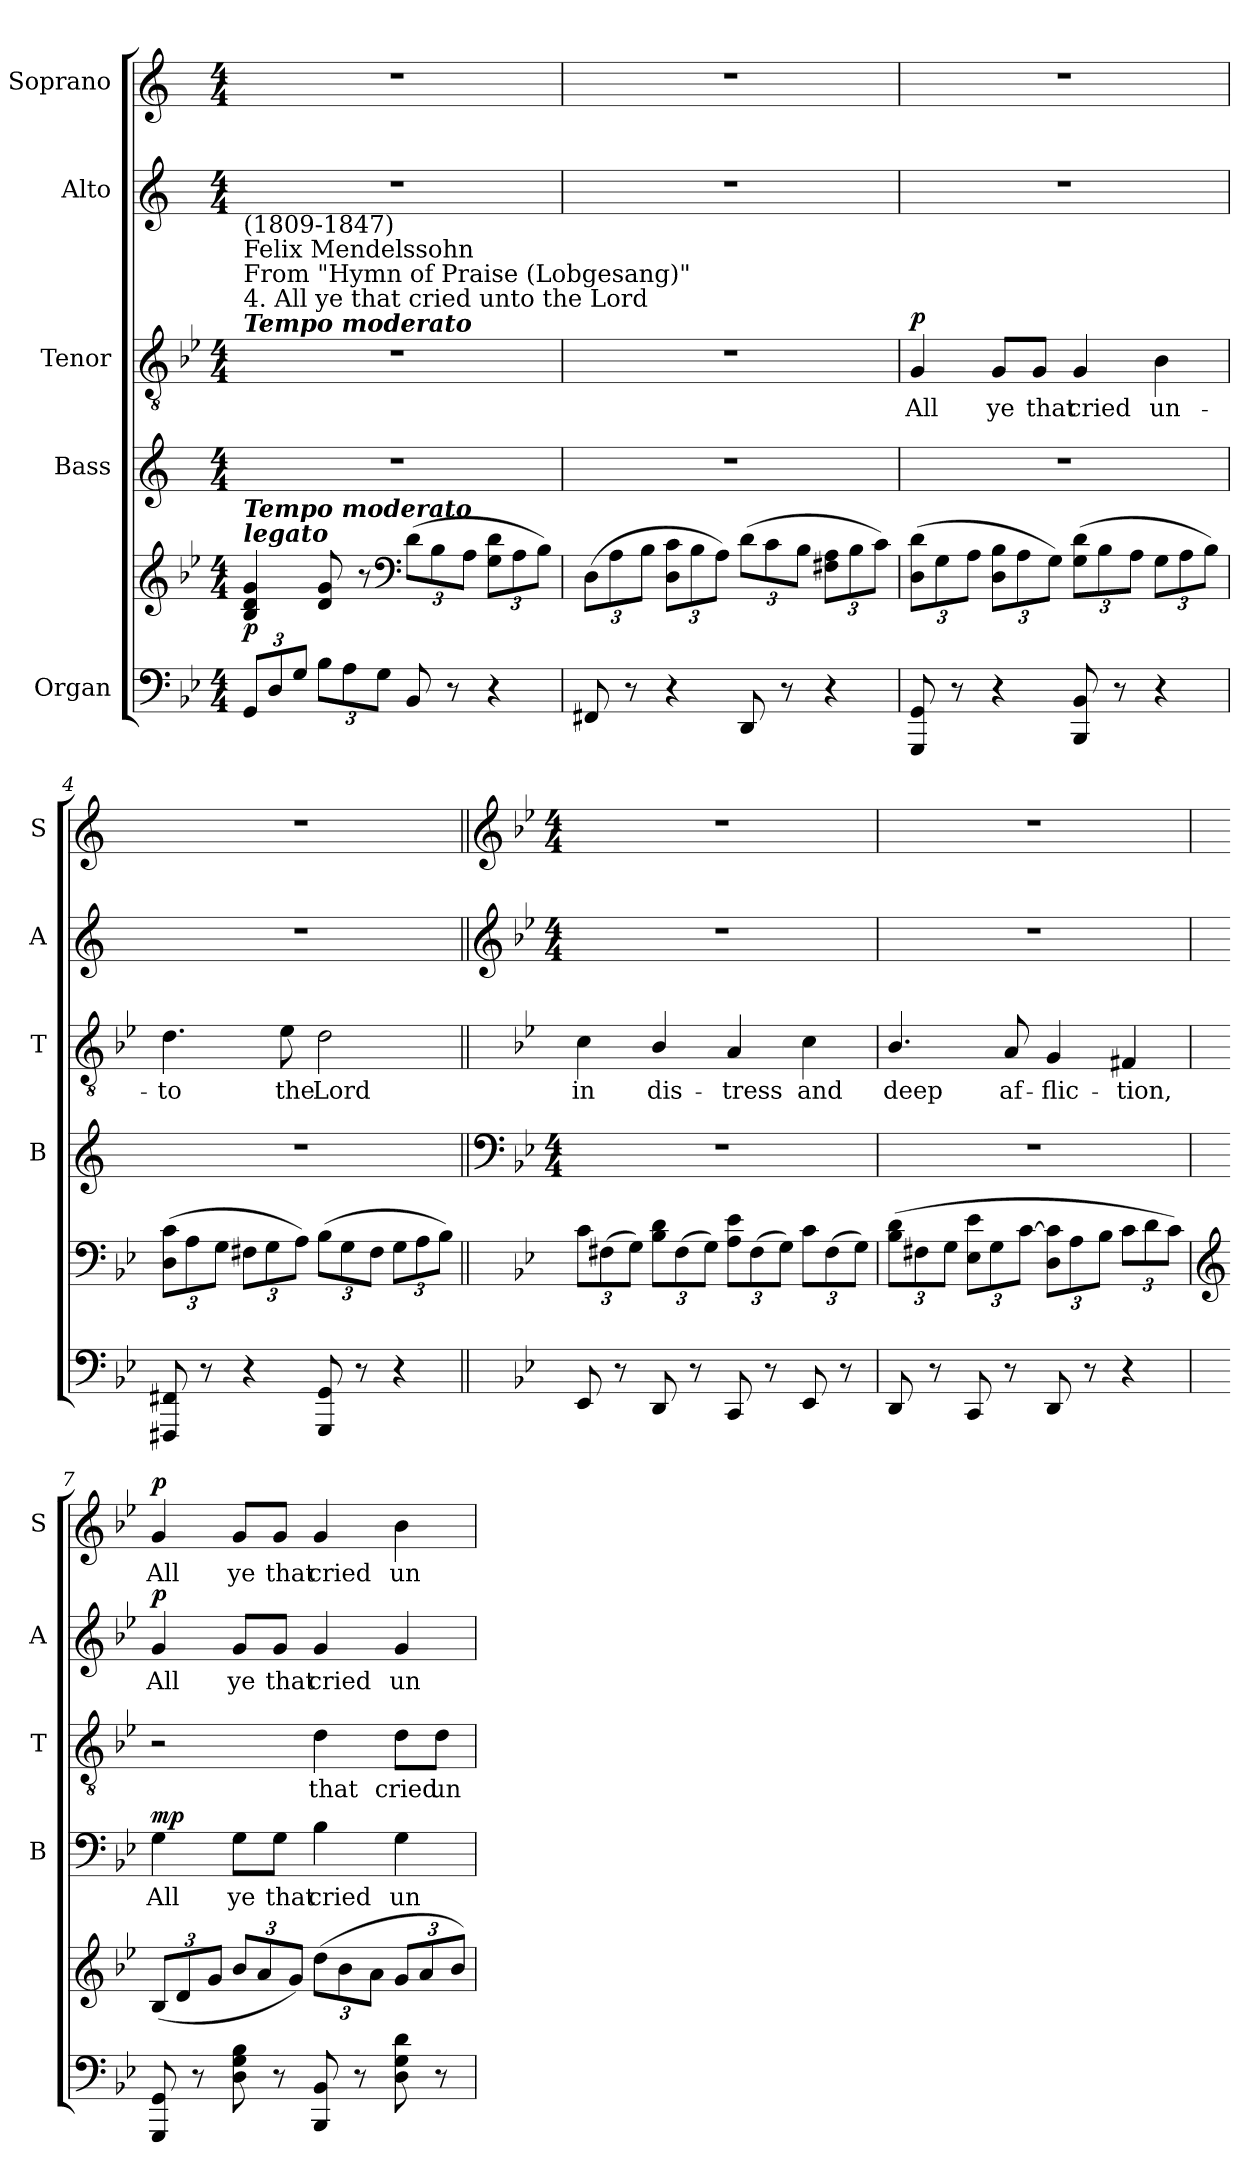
**kern	**kern	**dynam	**kern	**text	**dynam	**kern	**text	**dynam	**kern	**text	**dynam	**kern	**text	**dynam
*part5	*part5	*part5	*part4	*part4	*part4	*part3	*part3	*part3	*part2	*part2	*part2	*part1	*part1	*part1
*staff6	*staff5	*staff5/6	*staff4	*staff4	*staff4	*staff3	*staff3	*staff3	*staff2	*staff2	*staff2	*staff1	*staff1	*staff1
*I"Organ	*	*	*I"Bass	*	*	*I"Tenor	*	*	*I"Alto	*	*	*I"Soprano	*	*
*	*	*	*I'B	*	*	*I'T	*	*	*I'A	*	*	*I'S	*	*
*clefF4	*clefG2	*	*clefG2	*	*	*clefGv2	*	*	*clefG2	*	*	*clefG2	*	*
*k[b-e-]	*k[b-e-]	*	*k[]	*	*	*k[b-e-]	*	*	*k[]	*	*	*k[]	*	*
*M4/4	*M4/4	*	*M4/4	*	*	*M4/4	*	*	*M4/4	*	*	*M4/4	*	*
*MM132	*MM132	*	*MM132	*	*	*MM132	*	*	*MM132	*	*	*MM132	*	*
*Xbrackettup	*	*	*	*	*	*	*	*	*	*	*	*	*	*
=1	=1	=1	=1	=1	=1	=1	=1	=1	=1	=1	=1	=1	=1	=1
!	!	!	!	!	!	!LO:TX:a:Bi:t=Tempo moderato	!	!	!	!	!	!	!	!
!	!	!	!	!	!	!LO:TX:a:t=4. All ye that cried unto the Lord	!	!	!	!	!	!	!	!
!	!	!	!	!	!	!LO:TX:a:t=From "Hymn of Praise (Lobgesang)"	!	!	!	!	!	!	!	!
!	!	!	!	!	!	!LO:TX:a:t=Felix Mendelssohn	!	!	!	!	!	!	!	!
!	!	!	!	!	!	!LO:TX:a:t=(1809-1847)	!	!	!	!	!	!	!	!
!	!LO:TX:a:Bi:t=legato	!	!	!	!	!	!	!	!	!	!	!	!	!
!	!LO:TX:a:Bi:t=Tempo moderato	!	!	!	!	!	!	!	!	!	!	!	!	!
!	!	!LO:DY:b	!	!	!	!	!	!	!	!	!	!	!	!
12GG/L	4B-/ 4d/ 4g/	p	1r	.	.	1r	.	.	1r	.	.	1r	.	.
12D/	.	.	.	.	.	.	.	.	.	.	.	.	.	.
12G/J	.	.	.	.	.	.	.	.	.	.	.	.	.	.
12B-\L	8d/ 8g/	.	.	.	.	.	.	.	.	.	.	.	.	.
12A\	.	.	.	.	.	.	.	.	.	.	.	.	.	.
.	8r	.	.	.	.	.	.	.	.	.	.	.	.	.
12G\J	.	.	.	.	.	.	.	.	.	.	.	.	.	.
*	*clefF4	*	*	*	*	*	*	*	*	*	*	*	*	*
*	*Xbrackettup	*	*	*	*	*	*	*	*	*	*	*	*	*
8BB-/	(>12d\L	.	.	.	.	.	.	.	.	.	.	.	.	.
.	12B-\	.	.	.	.	.	.	.	.	.	.	.	.	.
8r	.	.	.	.	.	.	.	.	.	.	.	.	.	.
.	12A\J	.	.	.	.	.	.	.	.	.	.	.	.	.
4r	12G\ 12d\L	.	.	.	.	.	.	.	.	.	.	.	.	.
.	12A\	.	.	.	.	.	.	.	.	.	.	.	.	.
.	12B-\J)	.	.	.	.	.	.	.	.	.	.	.	.	.
=2	=2	=2	=2	=2	=2	=2	=2	=2	=2	=2	=2	=2	=2	=2
8FF#X/	(>12D\L	.	1r	.	.	1r	.	.	1r	.	.	1r	.	.
.	12A\	.	.	.	.	.	.	.	.	.	.	.	.	.
8r	.	.	.	.	.	.	.	.	.	.	.	.	.	.
.	12B-\J	.	.	.	.	.	.	.	.	.	.	.	.	.
4r	12D\ 12c\L	.	.	.	.	.	.	.	.	.	.	.	.	.
.	12B-\	.	.	.	.	.	.	.	.	.	.	.	.	.
.	12A\J)	.	.	.	.	.	.	.	.	.	.	.	.	.
8DD/	(>12d\L	.	.	.	.	.	.	.	.	.	.	.	.	.
.	12c\	.	.	.	.	.	.	.	.	.	.	.	.	.
8r	.	.	.	.	.	.	.	.	.	.	.	.	.	.
.	12B-\J	.	.	.	.	.	.	.	.	.	.	.	.	.
4r	12F#X\ 12A\L	.	.	.	.	.	.	.	.	.	.	.	.	.
.	12B-\	.	.	.	.	.	.	.	.	.	.	.	.	.
.	12c\J)	.	.	.	.	.	.	.	.	.	.	.	.	.
=3	=3	=3	=3	=3	=3	=3	=3	=3	=3	=3	=3	=3	=3	=3
!	!	!	!	!	!	!	!LO:LY:b	!LO:DY:b	!	!	!	!	!	!
8GGG/ 8GG/	(>12D\ 12d\L	.	1r	.	.	4G/	All	p	1r	.	.	1r	.	.
.	12G\	.	.	.	.	.	.	.	.	.	.	.	.	.
8r	.	.	.	.	.	.	.	.	.	.	.	.	.	.
.	12A\J	.	.	.	.	.	.	.	.	.	.	.	.	.
!	!	!	!	!	!	!	!LO:LY:b	!	!	!	!	!	!	!
4r	12D\ 12B-\L	.	.	.	.	8G/L	ye	.	.	.	.	.	.	.
.	12A\	.	.	.	.	.	.	.	.	.	.	.	.	.
!	!	!	!	!	!	!	!LO:LY:b	!	!	!	!	!	!	!
.	.	.	.	.	.	8G/J	that	.	.	.	.	.	.	.
.	12G\J)	.	.	.	.	.	.	.	.	.	.	.	.	.
!	!	!	!	!	!	!	!LO:LY:b	!	!	!	!	!	!	!
8BBB-/ 8BB-/	(>12G\ 12d\L	.	.	.	.	4G/	cried	.	.	.	.	.	.	.
.	12B-\	.	.	.	.	.	.	.	.	.	.	.	.	.
8r	.	.	.	.	.	.	.	.	.	.	.	.	.	.
.	12A\J	.	.	.	.	.	.	.	.	.	.	.	.	.
!	!	!	!	!	!	!	!LO:LY:b	!	!	!	!	!	!	!
4r	12G\L	.	.	.	.	4B-\	un-	.	.	.	.	.	.	.
.	12A\	.	.	.	.	.	.	.	.	.	.	.	.	.
.	12B-\J)	.	.	.	.	.	.	.	.	.	.	.	.	.
!!LO:LB:g=z
=4	=4	=4	=4	=4	=4	=4	=4	=4	=4	=4	=4	=4	=4	=4
!	!	!	!	!	!	!	!LO:LY:b	!	!	!	!	!	!	!
8FFF#X/ 8FF#X/	(>12D\ 12c\L	.	1r	.	.	4.d\	-to	.	1r	.	.	1r	.	.
.	12A\	.	.	.	.	.	.	.	.	.	.	.	.	.
8r	.	.	.	.	.	.	.	.	.	.	.	.	.	.
.	12G\J	.	.	.	.	.	.	.	.	.	.	.	.	.
4r	12F#X\L	.	.	.	.	.	.	.	.	.	.	.	.	.
.	12G\	.	.	.	.	.	.	.	.	.	.	.	.	.
!	!	!	!	!	!	!	!LO:LY:b	!	!	!	!	!	!	!
.	.	.	.	.	.	8e-\	the	.	.	.	.	.	.	.
.	12A\J)	.	.	.	.	.	.	.	.	.	.	.	.	.
!	!	!	!	!	!	!	!LO:LY:b	!	!	!	!	!	!	!
8GGG/ 8GG/	(>12B-\L	.	.	.	.	2d\	Lord	.	.	.	.	.	.	.
.	12G\	.	.	.	.	.	.	.	.	.	.	.	.	.
8r	.	.	.	.	.	.	.	.	.	.	.	.	.	.
.	12F#\J	.	.	.	.	.	.	.	.	.	.	.	.	.
4r	12G\L	.	.	.	.	.	.	.	.	.	.	.	.	.
.	12A\	.	.	.	.	.	.	.	.	.	.	.	.	.
.	12B-\J)	.	.	.	.	.	.	.	.	.	.	.	.	.
!!LO:PB:g=z
=5||	=5||	=5||	=5||	=5||	=5||	=5||	=5||	=5||	=5||	=5||	=5||	=5||	=5||	=5||
*	*	*	*clefF4	*	*	*	*	*	*clefG2	*	*	*clefG2	*	*
*	*	*	*k[b-e-]	*	*	*	*	*	*k[b-e-]	*	*	*k[b-e-]	*	*
*	*	*	*B-:	*	*	*	*	*	*B-:	*	*	*B-:	*	*
*	*	*	*M4/4	*	*	*	*	*	*M4/4	*	*	*M4/4	*	*
!	!	!	!	!	!	!	!LO:LY:b	!	!	!	!	!	!	!
8EE-/	12c\L	.	1r	.	.	4c\	in	.	1r	.	.	1r	.	.
.	(>12F#X\	.	.	.	.	.	.	.	.	.	.	.	.	.
8r	.	.	.	.	.	.	.	.	.	.	.	.	.	.
.	12G\J)	.	.	.	.	.	.	.	.	.	.	.	.	.
!	!	!	!	!	!	!	!LO:LY:b	!	!	!	!	!	!	!
8DD/	12B-\ 12d\L	.	.	.	.	4B-/	dis-	.	.	.	.	.	.	.
.	(>12F#\	.	.	.	.	.	.	.	.	.	.	.	.	.
8r	.	.	.	.	.	.	.	.	.	.	.	.	.	.
.	12G\J)	.	.	.	.	.	.	.	.	.	.	.	.	.
!	!	!	!	!	!	!	!LO:LY:b	!	!	!	!	!	!	!
8CC/	12A\ 12e-\L	.	.	.	.	4A/	-tress	.	.	.	.	.	.	.
.	(>12F#\	.	.	.	.	.	.	.	.	.	.	.	.	.
8r	.	.	.	.	.	.	.	.	.	.	.	.	.	.
.	12G\J)	.	.	.	.	.	.	.	.	.	.	.	.	.
!	!	!	!	!	!	!	!LO:LY:b	!	!	!	!	!	!	!
8EE-/	12c\L	.	.	.	.	4c\	and	.	.	.	.	.	.	.
.	(>12F#\	.	.	.	.	.	.	.	.	.	.	.	.	.
8r	.	.	.	.	.	.	.	.	.	.	.	.	.	.
.	12G\J)	.	.	.	.	.	.	.	.	.	.	.	.	.
=6	=6	=6	=6	=6	=6	=6	=6	=6	=6	=6	=6	=6	=6	=6
!	!	!	!	!	!	!	!LO:LY:b	!	!	!	!	!	!	!
8DD/	(>12B-\ 12d\L	.	1r	.	.	4.B-/	deep	.	1r	.	.	1r	.	.
.	12F#X\	.	.	.	.	.	.	.	.	.	.	.	.	.
8r	.	.	.	.	.	.	.	.	.	.	.	.	.	.
.	12G\J	.	.	.	.	.	.	.	.	.	.	.	.	.
8CC/	12E-\ 12e-\L	.	.	.	.	.	.	.	.	.	.	.	.	.
.	12G\	.	.	.	.	.	.	.	.	.	.	.	.	.
!	!	!	!	!	!	!	!LO:LY:b	!	!	!	!	!	!	!
8r	.	.	.	.	.	8A/	af-	.	.	.	.	.	.	.
.	[12c\J	.	.	.	.	.	.	.	.	.	.	.	.	.
!	!	!	!	!	!	!	!LO:LY:b	!	!	!	!	!	!	!
8DD/	12D\ 12c\]L	.	.	.	.	4G/	-flic-	.	.	.	.	.	.	.
.	12A\	.	.	.	.	.	.	.	.	.	.	.	.	.
8r	.	.	.	.	.	.	.	.	.	.	.	.	.	.
.	12B-\J	.	.	.	.	.	.	.	.	.	.	.	.	.
!	!	!	!	!	!	!	!LO:LY:b	!	!	!	!	!	!	!
4r	12c\L	.	.	.	.	4F#X/	-tion,	.	.	.	.	.	.	.
.	12d\	.	.	.	.	.	.	.	.	.	.	.	.	.
.	12c\J)	.	.	.	.	.	.	.	.	.	.	.	.	.
=7	=7	=7	=7	=7	=7	=7	=7	=7	=7	=7	=7	=7	=7	=7
*	*clefG2	*	*	*	*	*	*	*	*	*	*	*	*	*
!	!	!	!	!LO:LY:b	!LO:DY:b	!	!	!	!	!LO:LY:b	!LO:DY:b	!	!LO:LY:b	!LO:DY:b
8GGG/ 8GG/	(<12B-/L	.	4G\	All	mp	2r	.	.	4g/	All	p	4g/	All	p
.	12d/	.	.	.	.	.	.	.	.	.	.	.	.	.
8r	.	.	.	.	.	.	.	.	.	.	.	.	.	.
.	12g/J	.	.	.	.	.	.	.	.	.	.	.	.	.
!	!	!	!	!LO:LY:b	!	!	!	!	!	!LO:LY:b	!	!	!LO:LY:b	!
8D\ 8G\ 8B-\	12b-/L	.	8G\L	ye	.	.	.	.	8g/L	ye	.	8g/L	ye	.
.	12a/	.	.	.	.	.	.	.	.	.	.	.	.	.
!	!	!	!	!LO:LY:b	!	!	!	!	!	!LO:LY:b	!	!	!LO:LY:b	!
8r	.	.	8G\J	that	.	.	.	.	8g/J	that	.	8g/J	that	.
.	12g/J)	.	.	.	.	.	.	.	.	.	.	.	.	.
!	!	!	!	!LO:LY:b	!	!	!LO:LY:b	!	!	!LO:LY:b	!	!	!LO:LY:b	!
8BBB-/ 8BB-/	(>12dd\L	.	4B-\	cried	.	4d\	that	.	4g/	cried	.	4g/	cried	.
.	12b-\	.	.	.	.	.	.	.	.	.	.	.	.	.
8r	.	.	.	.	.	.	.	.	.	.	.	.	.	.
.	12a\J	.	.	.	.	.	.	.	.	.	.	.	.	.
!	!	!	!	!LO:LY:b	!	!	!LO:LY:b	!	!	!LO:LY:b	!	!	!LO:LY:b	!
8D\ 8G\ 8d\	12g/L	.	4G\	un-	.	8d\L	cried	.	4g/	un-	.	4b-\	un-	.
.	12a/	.	.	.	.	.	.	.	.	.	.	.	.	.
!	!	!	!	!	!	!	!LO:LY:b	!	!	!	!	!	!	!
8r	.	.	.	.	.	8d\J	un-	.	.	.	.	.	.	.
.	12b-/J)	.	.	.	.	.	.	.	.	.	.	.	.	.
=	=	=	=	=	=	=	=	=	=	=	=	=	=	=
*-	*-	*-	*-	*-	*-	*-	*-	*-	*-	*-	*-	*-	*-	*-
